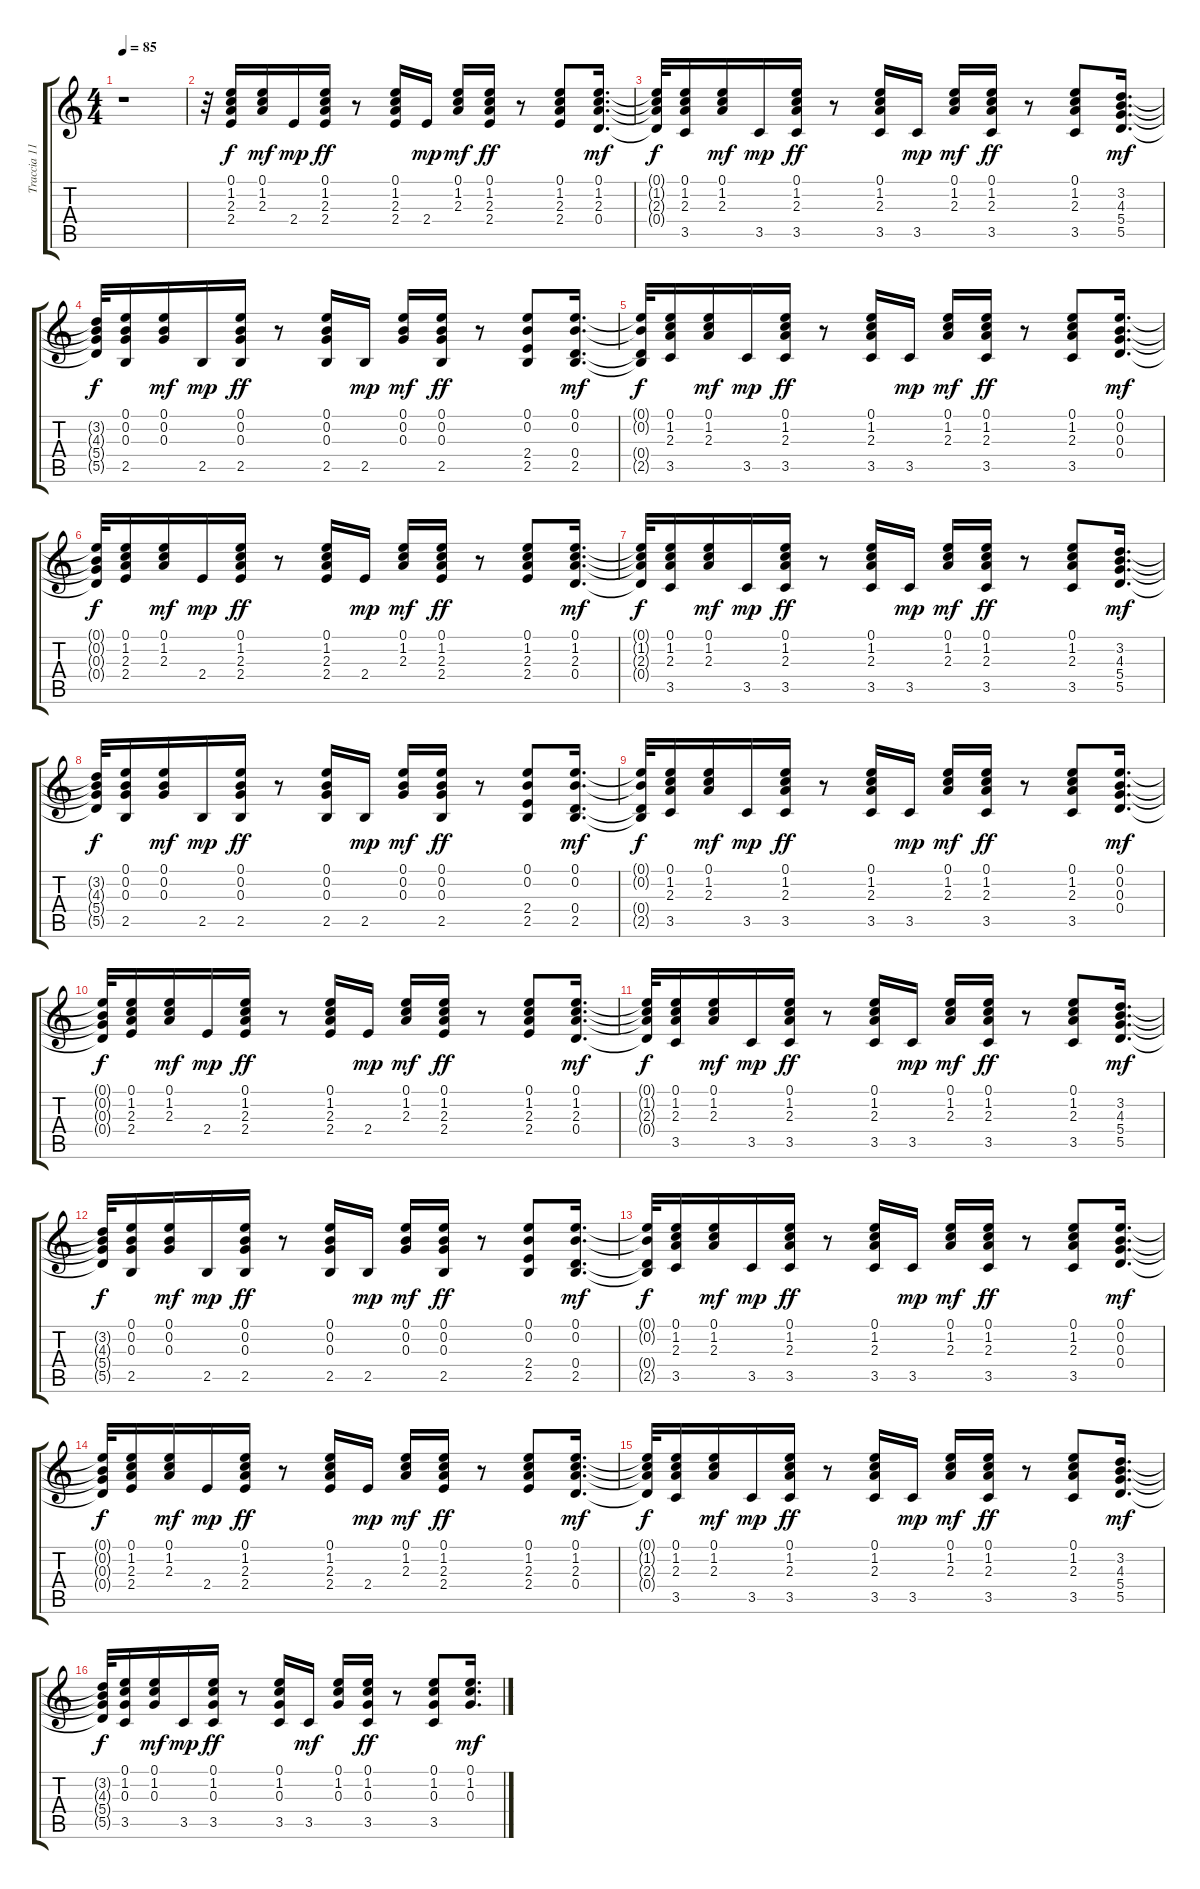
\track ("Traccia 11" "Traccia 11") {instrument acousticguitarsteel}
\staff {score tabs}
\tuning (E4 B3 G3 D3 A2 E2) {hide}
\ts (4 4)
\tempo 85
\clef g2
\ks c
r.1{dy f instrument acousticguitarsteel} |
r.32 (0.1 1.2 2.3 2.4).16 (0.1 1.2 2.3).16{dy mf} 2.4.16{dy mp} (0.1 1.2 2.3 2.4).16{dy ff} r.8 (0.1 1.2 2.3 2.4).16 2.4.16{dy mp} (0.1 1.2 2.3).16{dy mf} (0.1 1.2 2.3 2.4).16{dy ff} r.8 (0.1 1.2 2.3 2.4).8 (0.1 1.2 2.3 0.4).16{d dy mf} |
(0.1{t} 1.2{t} 2.3{t} 0.4{t}).32{dy f} (0.1 1.2 2.3 3.5).16 (0.1 1.2 2.3).16{dy mf} 3.5.16{dy mp} (0.1 1.2 2.3 3.5).16{dy ff} r.8 (0.1 1.2 2.3 3.5).16 3.5.16{dy mp} (0.1 1.2 2.3).16{dy mf} (0.1 1.2 2.3 3.5).16{dy ff} r.8 (0.1 1.2 2.3 3.5).8 (3.2 4.3 5.4 5.5).16{d dy mf} |
(3.2{t} 4.3{t} 5.4{t} 5.5{t}).32{dy f} (0.1 0.2 0.3 2.5).16 (0.1 0.2 0.3).16{dy mf} 2.5.16{dy mp} (0.1 0.2 0.3 2.5).16{dy ff} r.8 (0.1 0.2 0.3 2.5).16 2.5.16{dy mp} (0.1 0.2 0.3).16{dy mf} (0.1 0.2 0.3 2.5).16{dy ff} r.8 (0.1 0.2 2.4 2.5).8 (0.1 0.2 0.4 2.5).16{d dy mf} |
(0.1{t} 0.2{t} 0.4{t} 2.5{t}).32{dy f} (0.1 1.2 2.3 3.5).16 (0.1 1.2 2.3).16{dy mf} 3.5.16{dy mp} (0.1 1.2 2.3 3.5).16{dy ff} r.8 (0.1 1.2 2.3 3.5).16 3.5.16{dy mp} (0.1 1.2 2.3).16{dy mf} (0.1 1.2 2.3 3.5).16{dy ff} r.8 (0.1 1.2 2.3 3.5).8 (0.1 0.2 0.3 0.4).16{d dy mf} |
(0.1{t} 0.2{t} 0.3{t} 0.4{t}).32{dy f} (0.1 1.2 2.3 2.4).16 (0.1 1.2 2.3).16{dy mf} 2.4.16{dy mp} (0.1 1.2 2.3 2.4).16{dy ff} r.8 (0.1 1.2 2.3 2.4).16 2.4.16{dy mp} (0.1 1.2 2.3).16{dy mf} (0.1 1.2 2.3 2.4).16{dy ff} r.8 (0.1 1.2 2.3 2.4).8 (0.1 1.2 2.3 0.4).16{d dy mf} |
(0.1{t} 1.2{t} 2.3{t} 0.4{t}).32{dy f} (0.1 1.2 2.3 3.5).16 (0.1 1.2 2.3).16{dy mf} 3.5.16{dy mp} (0.1 1.2 2.3 3.5).16{dy ff} r.8 (0.1 1.2 2.3 3.5).16 3.5.16{dy mp} (0.1 1.2 2.3).16{dy mf} (0.1 1.2 2.3 3.5).16{dy ff} r.8 (0.1 1.2 2.3 3.5).8 (3.2 4.3 5.4 5.5).16{d dy mf} |
(3.2{t} 4.3{t} 5.4{t} 5.5{t}).32{dy f} (0.1 0.2 0.3 2.5).16 (0.1 0.2 0.3).16{dy mf} 2.5.16{dy mp} (0.1 0.2 0.3 2.5).16{dy ff} r.8 (0.1 0.2 0.3 2.5).16 2.5.16{dy mp} (0.1 0.2 0.3).16{dy mf} (0.1 0.2 0.3 2.5).16{dy ff} r.8 (0.1 0.2 2.4 2.5).8 (0.1 0.2 0.4 2.5).16{d dy mf} |
(0.1{t} 0.2{t} 0.4{t} 2.5{t}).32{dy f} (0.1 1.2 2.3 3.5).16 (0.1 1.2 2.3).16{dy mf} 3.5.16{dy mp} (0.1 1.2 2.3 3.5).16{dy ff} r.8 (0.1 1.2 2.3 3.5).16 3.5.16{dy mp} (0.1 1.2 2.3).16{dy mf} (0.1 1.2 2.3 3.5).16{dy ff} r.8 (0.1 1.2 2.3 3.5).8 (0.1 0.2 0.3 0.4).16{d dy mf} |
(0.1{t} 0.2{t} 0.3{t} 0.4{t}).32{dy f} (0.1 1.2 2.3 2.4).16 (0.1 1.2 2.3).16{dy mf} 2.4.16{dy mp} (0.1 1.2 2.3 2.4).16{dy ff} r.8 (0.1 1.2 2.3 2.4).16 2.4.16{dy mp} (0.1 1.2 2.3).16{dy mf} (0.1 1.2 2.3 2.4).16{dy ff} r.8 (0.1 1.2 2.3 2.4).8 (0.1 1.2 2.3 0.4).16{d dy mf} |
(0.1{t} 1.2{t} 2.3{t} 0.4{t}).32{dy f} (0.1 1.2 2.3 3.5).16 (0.1 1.2 2.3).16{dy mf} 3.5.16{dy mp} (0.1 1.2 2.3 3.5).16{dy ff} r.8 (0.1 1.2 2.3 3.5).16 3.5.16{dy mp} (0.1 1.2 2.3).16{dy mf} (0.1 1.2 2.3 3.5).16{dy ff} r.8 (0.1 1.2 2.3 3.5).8 (3.2 4.3 5.4 5.5).16{d dy mf} |
(3.2{t} 4.3{t} 5.4{t} 5.5{t}).32{dy f} (0.1 0.2 0.3 2.5).16 (0.1 0.2 0.3).16{dy mf} 2.5.16{dy mp} (0.1 0.2 0.3 2.5).16{dy ff} r.8 (0.1 0.2 0.3 2.5).16 2.5.16{dy mp} (0.1 0.2 0.3).16{dy mf} (0.1 0.2 0.3 2.5).16{dy ff} r.8 (0.1 0.2 2.4 2.5).8 (0.1 0.2 0.4 2.5).16{d dy mf} |
(0.1{t} 0.2{t} 0.4{t} 2.5{t}).32{dy f} (0.1 1.2 2.3 3.5).16 (0.1 1.2 2.3).16{dy mf} 3.5.16{dy mp} (0.1 1.2 2.3 3.5).16{dy ff} r.8 (0.1 1.2 2.3 3.5).16 3.5.16{dy mp} (0.1 1.2 2.3).16{dy mf} (0.1 1.2 2.3 3.5).16{dy ff} r.8 (0.1 1.2 2.3 3.5).8 (0.1 0.2 0.3 0.4).16{d dy mf} |
(0.1{t} 0.2{t} 0.3{t} 0.4{t}).32{dy f} (0.1 1.2 2.3 2.4).16 (0.1 1.2 2.3).16{dy mf} 2.4.16{dy mp} (0.1 1.2 2.3 2.4).16{dy ff} r.8 (0.1 1.2 2.3 2.4).16 2.4.16{dy mp} (0.1 1.2 2.3).16{dy mf} (0.1 1.2 2.3 2.4).16{dy ff} r.8 (0.1 1.2 2.3 2.4).8 (0.1 1.2 2.3 0.4).16{d dy mf} |
(0.1{t} 1.2{t} 2.3{t} 0.4{t}).32{dy f} (0.1 1.2 2.3 3.5).16 (0.1 1.2 2.3).16{dy mf} 3.5.16{dy mp} (0.1 1.2 2.3 3.5).16{dy ff} r.8 (0.1 1.2 2.3 3.5).16 3.5.16{dy mp} (0.1 1.2 2.3).16{dy mf} (0.1 1.2 2.3 3.5).16{dy ff} r.8 (0.1 1.2 2.3 3.5).8 (3.2 4.3 5.4 5.5).16{d dy mf} |
(3.2{t} 4.3{t} 5.4{t} 5.5{t}).32{dy f} (0.1 1.2 0.3 3.5).16 (0.1 1.2 0.3).16{dy mf} 3.5.16{dy mp} (0.1 1.2 0.3 3.5).16{dy ff} r.8 (0.1 1.2 0.3 3.5).16 3.5.16{dy mf} (0.1 1.2 0.3).16 (0.1 1.2 0.3 3.5).16{dy ff} r.8 (0.1 1.2 0.3 3.5).8 (0.1 1.2 0.3).16{d dy mf}
